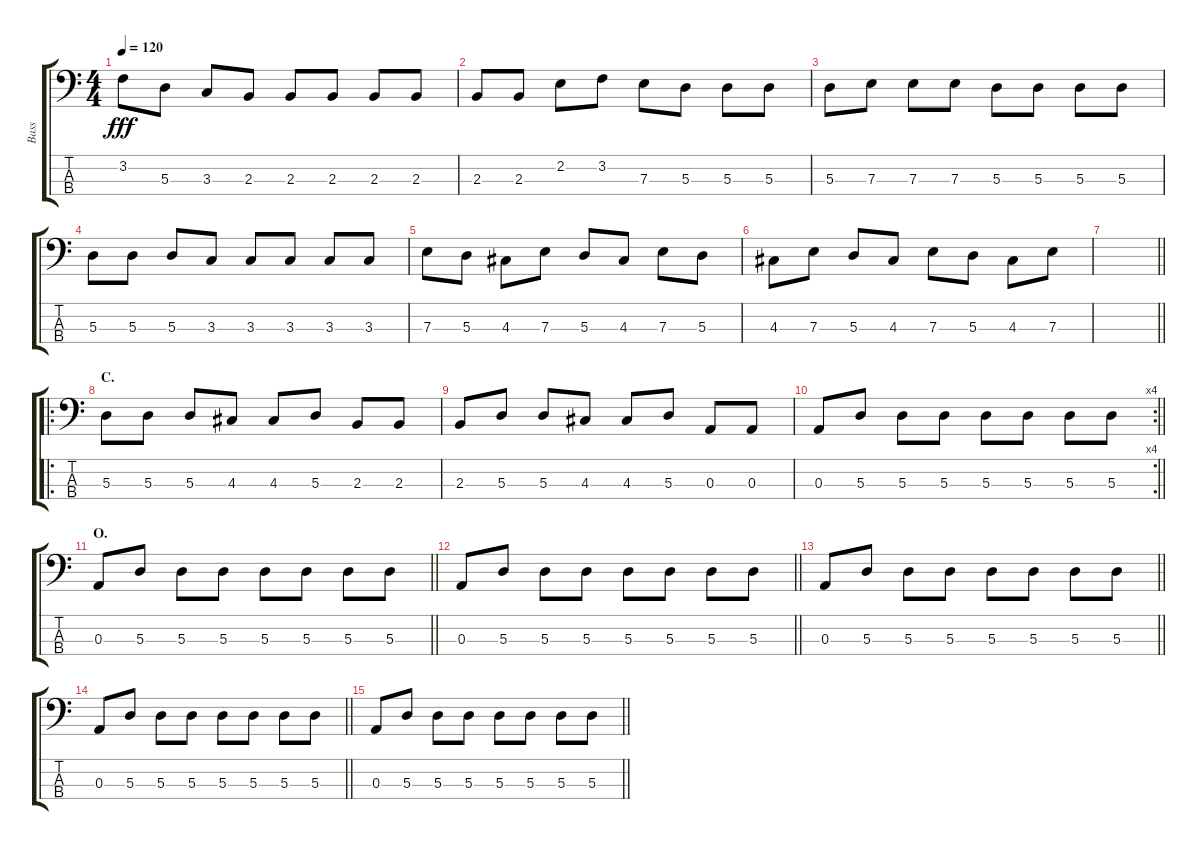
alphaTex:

\track ("Bass" "Bass") {instrument electricbassfinger}
\staff {score tabs}
\tuning (G2 D2 A1 E1) {hide}
\ts (4 4)
\tempo 120
\clef f4
\ks c
3.2.8{dy fff} 5.3.8 3.3.8 2.3.8 2.3.8 2.3.8 2.3.8 2.3.8 |
2.3.8 2.3.8 2.2.8 3.2.8 7.3.8 5.3.8 5.3.8 5.3.8 |
5.3.8 7.3.8 7.3.8 7.3.8 5.3.8 5.3.8 5.3.8 5.3.8 |
5.3.8 5.3.8 5.3.8 3.3.8 3.3.8 3.3.8 3.3.8 3.3.8 |
7.3.8 5.3.8 4.3.8 7.3.8 5.3.8 4.3.8 7.3.8 5.3.8 |
4.3.8 7.3.8 5.3.8 4.3.8 7.3.8 5.3.8 4.3.8 7.3.8 |
\barLineRight lightlight
|
\ro
\section ("" "C.")
5.3.8 5.3.8 5.3.8 4.3.8 4.3.8 5.3.8 2.3.8 2.3.8 |
2.3.8 5.3.8 5.3.8 4.3.8 4.3.8 5.3.8 0.3.8 0.3.8 |
\rc 4
\barLineRight lightlight
0.3.8 5.3.8 5.3.8 5.3.8 5.3.8 5.3.8 5.3.8 5.3.8 |
\section ("" "O.")
\barLineRight lightlight
0.3.8 5.3.8 5.3.8 5.3.8 5.3.8 5.3.8 5.3.8 5.3.8 |
\barLineRight lightlight
0.3.8 5.3.8 5.3.8 5.3.8 5.3.8 5.3.8 5.3.8 5.3.8 |
\barLineRight lightlight
0.3.8 5.3.8 5.3.8 5.3.8 5.3.8 5.3.8 5.3.8 5.3.8 |
\barLineRight lightlight
0.3.8 5.3.8 5.3.8 5.3.8 5.3.8 5.3.8 5.3.8 5.3.8 |
\barLineRight lightlight
0.3.8 5.3.8 5.3.8 5.3.8 5.3.8 5.3.8 5.3.8 5.3.8
